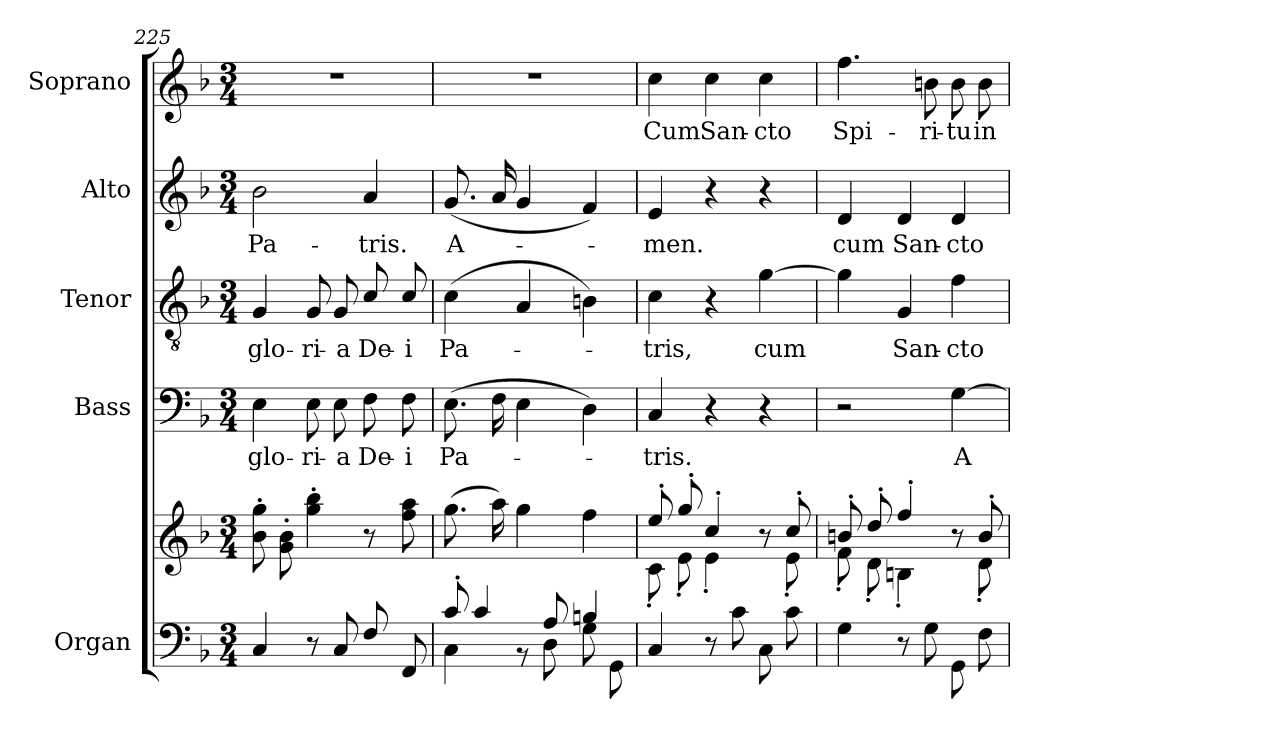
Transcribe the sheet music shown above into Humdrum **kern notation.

**kern	**kern	**kern	**text	**kern	**text	**kern	**text	**kern	**text
*part5	*part5	*part4	*part4	*part3	*part3	*part2	*part2	*part1	*part1
*staff6	*staff5	*staff4	*staff4	*staff3	*staff3	*staff2	*staff2	*staff1	*staff1
*I"Organ	*	*I"Bass	*	*I"Tenor	*	*I"Alto	*	*I"Soprano	*
*I'Org.	*	*I'B.	*	*I'T.	*	*I'A.	*	*I'S.	*
*clefF4	*clefG2	*clefF4	*	*clefGv2	*	*clefG2	*	*clefG2	*
*	*	*	*	*ITrd7c12	*	*	*	*	*
*k[b-]	*k[b-]	*k[b-]	*	*k[b-]	*	*k[b-]	*	*k[b-]	*
*F:	*F:	*F:	*	*F:	*	*F:	*	*F:	*
*M3/4	*M3/4	*M3/4	*	*M3/4	*	*M3/4	*	*M3/4	*
=225	=225	=225	=225	=225	=225	=225	=225	=225	=225
!	!	!	!LO:LY:b:color=#000000	!	!	!	!	!	!
!	!	!	!	!	!LO:LY:b:color=#000000	!	!	!	!
!	!	!	!	!	!	!	!LO:LY:b:color=#000000	!LO:N:vis=1	!
4Ci/	8b-i\' 8ggi'	4Ei\	glo-	4GGi/	glo-	2b-i\	Pa-	2.r	.
.	8gi\' 8b-i'	.	.	.	.	.	.	.	.
!	!	!	!LO:LY:b:color=#000000	!	!	!	!	!	!
!	!	!	!	!	!LO:LY:b:color=#000000	!	!	!	!
8r	4ggi\' 4bb-i'	8Ei\	-ri-	8GGi/	-ri-	.	.	.	.
!	!	!	!LO:LY:b:color=#000000	!	!	!	!	!	!
!	!	!	!	!	!LO:LY:b:color=#000000	!	!	!	!
8Ci/	.	8Ei\	-a	8GGi/	-a	.	.	.	.
!	!	!	!LO:LY:b:color=#000000	!	!	!	!	!	!
!	!	!	!	!	!LO:LY:b:color=#000000	!	!	!	!
!	!	!	!	!	!	!	!LO:LY:b:color=#000000	!	!
8Fi/	8r	8Fi\	De-	8Ci/	De-	4ai/	-tris.	.	.
!	!	!	!LO:LY:b:color=#000000	!	!	!	!	!	!
!	!	!	!	!	!LO:LY:b:color=#000000	!	!	!	!
8FFi/	8ffi\ 8aai	8Fi\	-i	8Ci/	-i	.	.	.	.
=226	=226	=226	=226	=226	=226	=226	=226	=226	=226
*^	*	*	*	*	*	*	*	*	*
!	!	!	!	!LO:LY:b:color=#000000	!	!	!	!	!	!
!	!	!	!	!	!	!LO:LY:b:color=#000000	!	!	!	!
!	!	!	!	!	!	!	!	!LO:LY:b:color=#000000	!LO:N:vis=1	!
8c'i/	4Ci\	(8.ggi\	(8.Ei\	Pa-	(4Ci\	Pa-	(8.gi/	A-	2.r	.
4ci/	.	.	.	.	.	.	.	.	.	.
.	.	16aai\)	16Fi\	.	.	.	16ai/	.	.	.
.	8r	4ggi\	4Ei\	.	4AAi/	.	4gi/	.	.	.
8Ai/	8Di\	.	.	.	.	.	.	.	.	.
4Bni/	8Gi\	4ffi\	4Di\)	.	4BBni\)	.	4fi/)	.	.	.
.	8GGi\	.	.	.	.	.	.	.	.	.
*v	*v	*	*	*	*	*	*	*	*	*
=227	=227	=227	=227	=227	=227	=227	=227	=227	=227
*	*^	*	*	*	*	*	*	*	*
*^	*	*	*	*	*	*	*	*	*	*
!	!	!	!	!	!LO:LY:b:color=#000000	!	!	!	!	!	!
*v	*v	*	*	*	*	*	*	*	*	*	*
*^	*	*	*	*	*	*	*	*	*	*
!	!	!	!	!	!	!	!LO:LY:b:color=#000000	!	!	!	!
*v	*v	*	*	*	*	*	*	*	*	*	*
*^	*	*	*	*	*	*	*	*	*	*
!	!	!	!	!	!	!	!	!	!LO:LY:b:color=#000000	!	!
*v	*v	*	*	*	*	*	*	*	*	*	*
*^	*	*	*	*	*	*	*	*	*	*
!	!	!	!	!	!	!	!	!	!	!	!LO:LY:b:color=#000000
*v	*v	*	*	*	*	*	*	*	*	*	*
4Ci/	8ee'i/	8c'i\	4Ci/	-tris.	4Ci\	-tris,	4ei/	-men.	4cci\	Cum
.	8gg'i/	8e'i\	.	.	.	.	.	.	.	.
!	!	!	!	!	!	!	!	!	!	!LO:LY:b:color=#000000
8r	4cc'i/	4e'i\	4r	.	4r	.	4r	.	4cci\	San-
8ci\	.	.	.	.	.	.	.	.	.	.
!	!	!	!	!	!	!LO:LY:b:color=#000000	!	!	!	!
!	!	!	!	!	!	!	!	!	!	!LO:LY:b:color=#000000
8Ci\	8r	8ryy	4r	.	[4Gi\	cum	4r	.	4cci\	-cto
8ci\	8cc'i/	8e'i\	.	.	.	.	.	.	.	.
!!LO:LB:g=z
=228	=228	=228	=228	=228	=228	=228	=228	=228	=228	=228
!	!	!	!	!	!	!	!	!LO:LY:b:color=#000000	!	!
!	!	!	!	!	!	!	!	!	!	!LO:LY:b:color=#000000
4Gi\	8bn'i/	8f'i\	2r	.	4Gi\]	.	4di/	cum	4.ffi\	Spi-
.	8dd'i/	8d'i\	.	.	.	.	.	.	.	.
!	!	!	!	!	!	!LO:LY:b:color=#000000	!	!	!	!
!	!	!	!	!	!	!	!	!LO:LY:b:color=#000000	!	!
8r	4ff'i/	4Bn'i\	.	.	4GGi/	San-	4di/	San-	.	.
!	!	!	!	!	!	!	!	!	!	!LO:LY:b:color=#000000
8Gi\	.	.	.	.	.	.	.	.	8bni\	-ri-
!	!	!	!	!LO:LY:b:color=#000000	!	!	!	!	!	!
!	!	!	!	!	!	!LO:LY:b:color=#000000	!	!	!	!
!	!	!	!	!	!	!	!	!LO:LY:b:color=#000000	!	!
!	!	!	!	!	!	!	!	!	!	!LO:LY:b:color=#000000
8GGi\	8r	8ryy	[4Gi\	A-	4Fi\	-cto	4di/	-cto	8bi\	-tu
!	!	!	!	!	!	!	!	!	!	!LO:LY:b:color=#000000
8Fi\	8b'i/	8d'i\	.	.	.	.	.	.	8bi\	in
*	*v	*v	*	*	*	*	*	*	*	*
=	=	=	=	=	=	=	=	=	=
*-	*-	*-	*-	*-	*-	*-	*-	*-	*-
